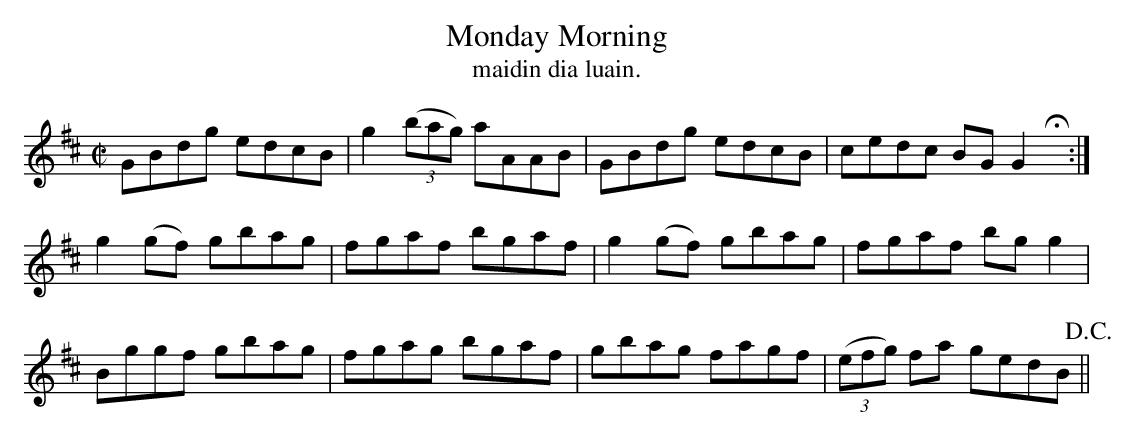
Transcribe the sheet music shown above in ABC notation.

X:1
T: Monday Morning
T: maidin dia luain.
M: C|
L: 1/8
K: D
GBdg edcB|g2 ((3bag) aAAB|GBdg edcB|cedc BG G2 Hx:|
g2 (gf) gbag|fgaf bgaf|g2 (gf) gbag|fgaf bg g2|
Bggf gbag|fgag bgaf|gbag fagf|((3efg) fa gedB !D.C.!||
